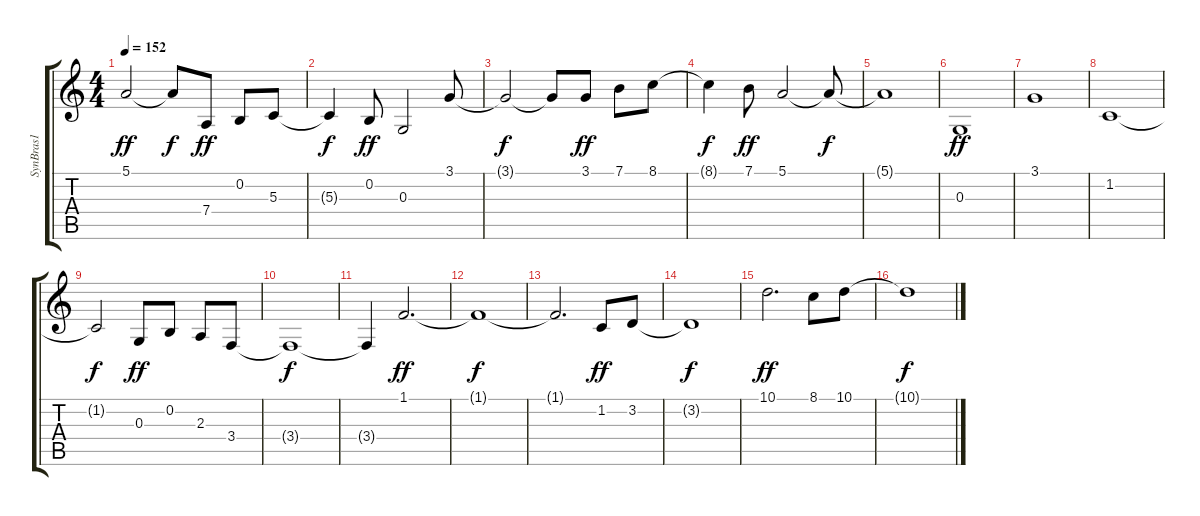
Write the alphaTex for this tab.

\track ("SynBras1" "SynBras1") {instrument synthbrass1}
\staff {score tabs}
\tuning (E4 B3 G3 D3 A2 E2) {hide}
\ts (4 4)
\tempo 152
\clef g2
\ks c
5.1.2{dy ff} 5.1{t}.8{dy f} 7.4.8{dy ff} 0.2.8 5.3.8 |
5.3{t}.4{dy f} 0.2.8{dy ff} 0.3.2 3.1.8 |
3.1{t}.2{dy f} 3.1{t}.8 3.1.8{dy ff} 7.1.8 8.1.8 |
8.1{t}.4{dy f} 7.1.8{dy ff} 5.1.2 5.1{t}.8{dy f} |
5.1{t}.1 |
0.3.1{dy ff} |
3.1.1 |
1.2.1 |
1.2{t}.2{dy f} 0.3.8{dy ff} 0.2.8 2.3.8 3.4.8 |
3.4{t}.1{dy f} |
3.4{t}.4 1.1.2{d dy ff} |
1.1{t}.1{dy f} |
1.1{t}.2{d} 1.2.8{dy ff} 3.2.8 |
3.2{t}.1{dy f} |
10.1.2{d dy ff} 8.1.8 10.1.8 |
10.1{t}.1{dy f}
